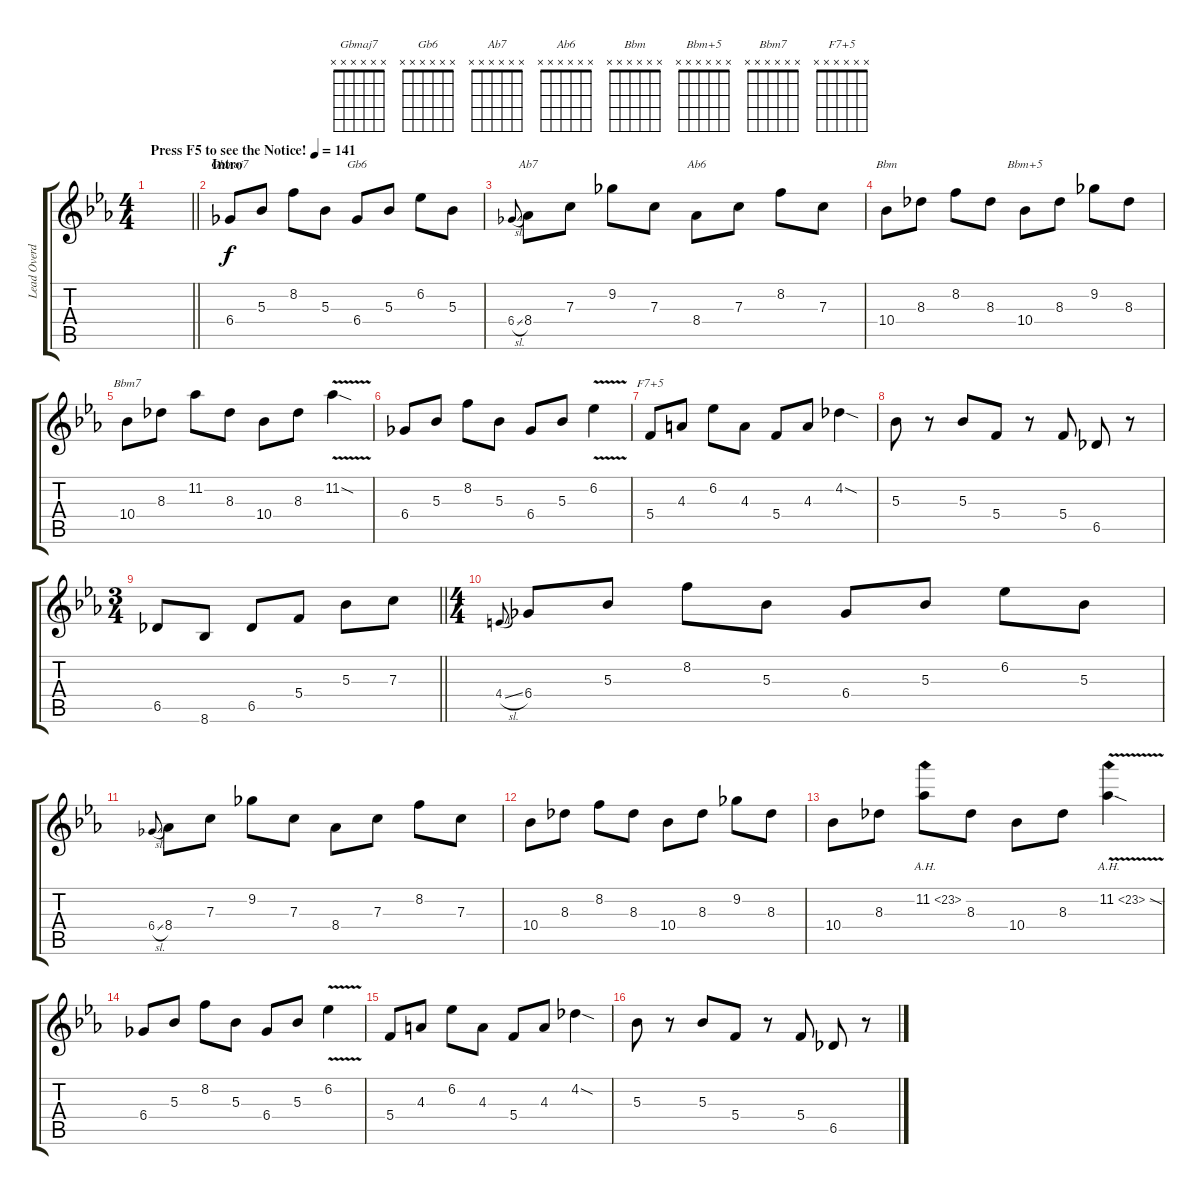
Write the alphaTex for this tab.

\track ("Lead Overdub" "Lead Overd") {instrument distortionguitar}
\staff {score tabs}
\tuning (D4 A3 F3 C3 G2 D2) {hide}
\chord ("Gbmaj7" x x x x x x)
\chord ("Gb6" x x x x x x)
\chord ("Ab7" x x x x x x)
\chord ("Ab6" x x x x x x)
\chord ("Bbm" x x x x x x)
\chord ("Bbm+5" x x x x x x)
\chord ("Bbm7" x x x x x x)
\chord ("F7+5" x x x x x x)
\ts (4 4)
\tempo (141 "Press F5 to see the Notice!")
\clef g2
\barLineRight lightlight
\ks cminor
|
\section ("" "Intro")
6.4.8{ch "Gbmaj7"} 5.3.8 8.2.8 5.3.8 6.4.8{ch "Gb6"} 5.3.8 6.2.8 5.3.8 |
6.4{sl}.8{gr onbeat} 8.4.8{ch "Ab7"} 7.3.8 9.2.8 7.3.8 8.4.8{ch "Ab6"} 7.3.8 8.2.8 7.3.8 |
10.4.8{ch "Bbm"} 8.3.8 8.2.8 8.3.8 10.4.8{ch "Bbm+5"} 8.3.8 9.2.8 8.3.8 |
10.4.8{ch "Bbm7"} 8.3.8 11.2.8 8.3.8 10.4.8 8.3.8 11.2{v sod}.4 |
6.4.8 5.3.8 8.2.8 5.3.8 6.4.8 5.3.8 6.2{v}.4 |
5.4.8{ch "F7+5"} 4.3.8 6.2.8 4.3.8 5.4.8 4.3.8 4.2{sod}.4 |
5.3.8 r.8 5.3.8 5.4.8 r.8 5.4.8 6.5.8 r.8 |
\ts (3 4)
\barLineRight lightlight
6.5.8 8.6.8 6.5.8 5.4.8 5.3.8 7.3.8 |
\ts (4 4)
4.4{sl}.8{gr onbeat} 6.4.8 5.3.8 8.2.8 5.3.8 6.4.8 5.3.8 6.2.8 5.3.8 |
6.4{sl}.8{gr onbeat} 8.4.8 7.3.8 9.2.8 7.3.8 8.4.8 7.3.8 8.2.8 7.3.8 |
10.4.8 8.3.8 8.2.8 8.3.8 10.4.8 8.3.8 9.2.8 8.3.8 |
10.4.8 8.3.8 11.2{ah 12}.8 8.3.8 10.4.8 8.3.8 11.2{ah 12 v sod}.4 |
6.4.8 5.3.8 8.2.8 5.3.8 6.4.8 5.3.8 6.2{v}.4 |
5.4.8 4.3.8 6.2.8 4.3.8 5.4.8 4.3.8 4.2{sod}.4 |
5.3.8 r.8 5.3.8 5.4.8 r.8 5.4.8 6.5.8 r.8
